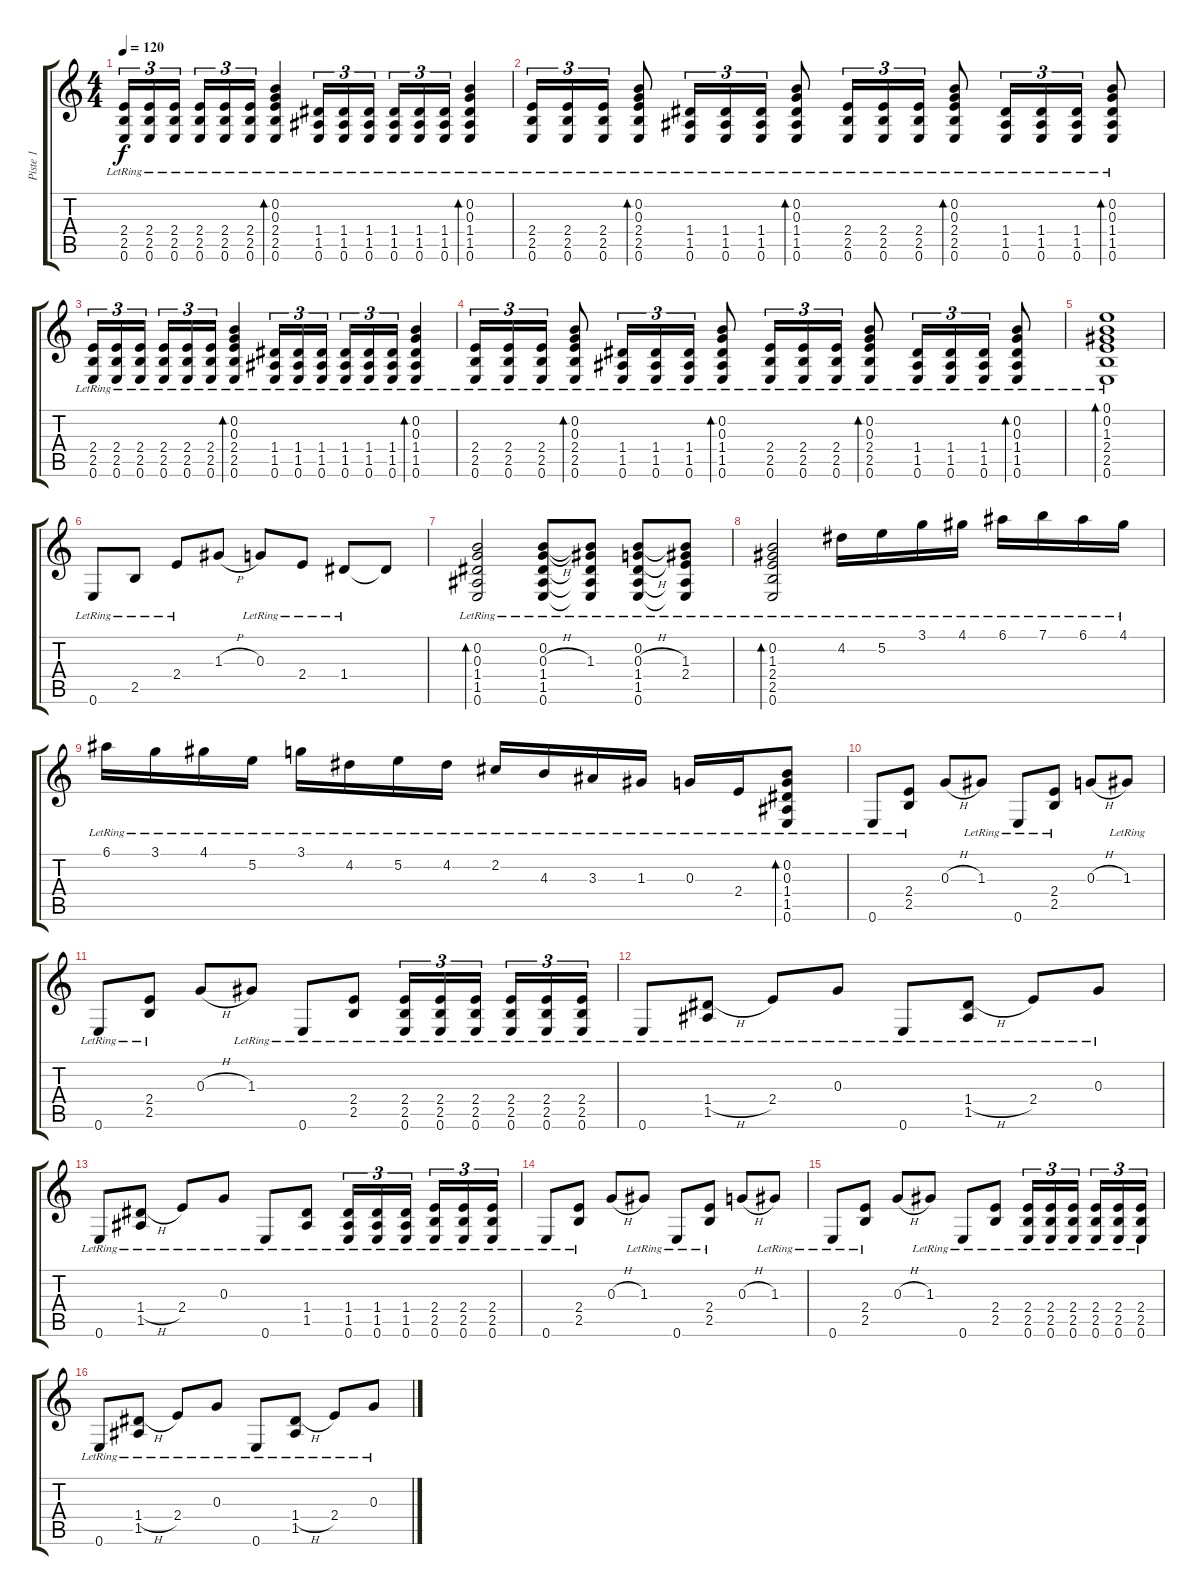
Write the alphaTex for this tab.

\track ("Piste 1" "Piste 1") {instrument acousticguitarnylon}
\staff {score tabs}
\tuning (E4 B3 G3 D3 A2 E2) {hide}
\ts (4 4)
\tempo 120
\clef g2
\ks c
(2.4{lr} 2.5{lr} 0.6{lr}).16{tu (3 2) dy f instrument acousticguitarnylon} (2.4{lr} 2.5{lr} 0.6{lr}).16{tu (3 2)} (2.4{lr} 2.5{lr} 0.6{lr}).16{tu (3 2)} (2.4{lr} 2.5{lr} 0.6{lr}).16{tu (3 2)} (2.4{lr} 2.5{lr} 0.6{lr}).16{tu (3 2)} (2.4{lr} 2.5{lr} 0.6{lr}).16{tu (3 2)} (0.2{lr} 0.3{lr} 2.4{lr} 2.5{lr} 0.6{lr}).4{bd 60} (1.4{lr} 1.5{lr} 0.6{lr}).16{tu (3 2)} (1.4{lr} 1.5{lr} 0.6{lr}).16{tu (3 2)} (1.4{lr} 1.5{lr} 0.6{lr}).16{tu (3 2)} (1.4{lr} 1.5{lr} 0.6{lr}).16{tu (3 2)} (1.4{lr} 1.5{lr} 0.6{lr}).16{tu (3 2)} (1.4{lr} 1.5{lr} 0.6{lr}).16{tu (3 2)} (0.2{lr} 0.3{lr} 1.4{lr} 1.5{lr} 0.6{lr}).4{bd 60} |
(2.4{lr} 2.5{lr} 0.6{lr}).16{tu (3 2)} (2.4{lr} 2.5{lr} 0.6{lr}).16{tu (3 2)} (2.4{lr} 2.5{lr} 0.6{lr}).16{tu (3 2)} (0.2{lr} 0.3{lr} 2.4{lr} 2.5{lr} 0.6{lr}).8{bd 60} (1.4{lr} 1.5{lr} 0.6{lr}).16{tu (3 2)} (1.4{lr} 1.5{lr} 0.6{lr}).16{tu (3 2)} (1.4{lr} 1.5{lr} 0.6{lr}).16{tu (3 2)} (0.2{lr} 0.3{lr} 1.4{lr} 1.5{lr} 0.6{lr}).8{bd 60} (2.4{lr} 2.5{lr} 0.6{lr}).16{tu (3 2)} (2.4{lr} 2.5{lr} 0.6{lr}).16{tu (3 2)} (2.4{lr} 2.5{lr} 0.6{lr}).16{tu (3 2)} (0.2{lr} 0.3{lr} 2.4{lr} 2.5{lr} 0.6{lr}).8{bd 60} (1.4{lr} 1.5{lr} 0.6{lr}).16{tu (3 2)} (1.4{lr} 1.5{lr} 0.6{lr}).16{tu (3 2)} (1.4{lr} 1.5{lr} 0.6{lr}).16{tu (3 2)} (0.2{lr} 0.3{lr} 1.4{lr} 1.5{lr} 0.6{lr}).8{bd 60} |
(2.4{lr} 2.5{lr} 0.6{lr}).16{tu (3 2)} (2.4{lr} 2.5{lr} 0.6{lr}).16{tu (3 2)} (2.4{lr} 2.5{lr} 0.6{lr}).16{tu (3 2)} (2.4{lr} 2.5{lr} 0.6{lr}).16{tu (3 2)} (2.4{lr} 2.5{lr} 0.6{lr}).16{tu (3 2)} (2.4{lr} 2.5{lr} 0.6{lr}).16{tu (3 2)} (0.2{lr} 0.3{lr} 2.4{lr} 2.5{lr} 0.6{lr}).4{bd 60} (1.4{lr} 1.5{lr} 0.6{lr}).16{tu (3 2)} (1.4{lr} 1.5{lr} 0.6{lr}).16{tu (3 2)} (1.4{lr} 1.5{lr} 0.6{lr}).16{tu (3 2)} (1.4{lr} 1.5{lr} 0.6{lr}).16{tu (3 2)} (1.4{lr} 1.5{lr} 0.6{lr}).16{tu (3 2)} (1.4{lr} 1.5{lr} 0.6{lr}).16{tu (3 2)} (0.2{lr} 0.3{lr} 1.4{lr} 1.5{lr} 0.6{lr}).4{bd 60} |
(2.4{lr} 2.5{lr} 0.6{lr}).16{tu (3 2)} (2.4{lr} 2.5{lr} 0.6{lr}).16{tu (3 2)} (2.4{lr} 2.5{lr} 0.6{lr}).16{tu (3 2)} (0.2{lr} 0.3{lr} 2.4{lr} 2.5{lr} 0.6{lr}).8{bd 60} (1.4{lr} 1.5{lr} 0.6{lr}).16{tu (3 2)} (1.4{lr} 1.5{lr} 0.6{lr}).16{tu (3 2)} (1.4{lr} 1.5{lr} 0.6{lr}).16{tu (3 2)} (0.2{lr} 0.3{lr} 1.4{lr} 1.5{lr} 0.6{lr}).8{bd 60} (2.4{lr} 2.5{lr} 0.6{lr}).16{tu (3 2)} (2.4{lr} 2.5{lr} 0.6{lr}).16{tu (3 2)} (2.4{lr} 2.5{lr} 0.6{lr}).16{tu (3 2)} (0.2{lr} 0.3{lr} 2.4{lr} 2.5{lr} 0.6{lr}).8{bd 60} (1.4{lr} 1.5{lr} 0.6{lr}).16{tu (3 2)} (1.4{lr} 1.5{lr} 0.6{lr}).16{tu (3 2)} (1.4{lr} 1.5{lr} 0.6{lr}).16{tu (3 2)} (0.2{lr} 0.3{lr} 1.4{lr} 1.5{lr} 0.6{lr}).8{bd 60} |
(0.1{lr} 0.2{lr} 1.3{lr} 2.4{lr} 2.5{lr} 0.6{lr}).1{bd 240} |
0.6{lr}.8 2.5{lr}.8 2.4{lr}.8 1.3{h}.8 0.3{lr}.8 2.4{lr}.8 1.4{lr}.8 1.4{t}.8 |
(0.2{lr} 0.3{lr} 1.4{lr} 1.5{lr} 0.6{lr}).2{bd 240} (0.2{lr} 0.3{h} 1.4{lr} 1.5{lr} 0.6{lr}).8 (0.2{t} 1.3{lr} 1.4{t} 1.5{t} 0.6{t}).8 (0.2{lr} 0.3{h} 1.4{h} 1.5{lr} 0.6{lr}).8 (0.2{t} 1.3{lr} 2.4{lr} 1.5{t} 0.6{t}).8 |
(0.2{lr} 1.3{lr} 2.4{lr} 2.5{lr} 0.6{lr}).2{bd 240} 4.2{lr}.16 5.2{lr}.16 3.1{lr}.16 4.1{lr}.16 6.1{lr}.16 7.1{lr}.16 6.1{lr}.16 4.1{lr}.16 |
6.1{lr}.16 3.1{lr}.16 4.1{lr}.16 5.2{lr}.16 3.1{lr}.16 4.2{lr}.16 5.2{lr}.16 4.2{lr}.16 2.2{lr}.16 4.3{lr}.16 3.3{lr}.16 1.3{lr}.16 0.3{lr}.16 2.4{lr}.16 (0.2{lr} 0.3{lr} 1.4{lr} 1.5{lr} 0.6{lr}).8{bd 60} |
0.6{lr}.8 (2.4{lr} 2.5{lr}).8 0.3{h}.8 1.3{lr}.8 0.6{lr}.8 (2.4{lr} 2.5{lr}).8 0.3{h}.8 1.3{lr}.8 |
0.6{lr}.8 (2.4{lr} 2.5{lr}).8 0.3{h}.8 1.3{lr}.8 0.6{lr}.8 (2.4{lr} 2.5{lr}).8 (2.4{lr} 2.5{lr} 0.6{lr}).16{tu (3 2)} (2.4{lr} 2.5{lr} 0.6{lr}).16{tu (3 2)} (2.4{lr} 2.5{lr} 0.6{lr}).16{tu (3 2)} (2.4{lr} 2.5{lr} 0.6{lr}).16{tu (3 2)} (2.4{lr} 2.5{lr} 0.6{lr}).16{tu (3 2)} (2.4{lr} 2.5{lr} 0.6{lr}).16{tu (3 2)} |
0.6{lr}.8 (1.4{h} 1.5{lr}).8 2.4{lr}.8 0.3{lr}.8 0.6{lr}.8 (1.4{h} 1.5{lr}).8 2.4{lr}.8 0.3{lr}.8 |
0.6{lr}.8 (1.4{h} 1.5{lr}).8 2.4{lr}.8 0.3{lr}.8 0.6{lr}.8 (1.4{lr} 1.5{lr}).8 (1.4{lr} 1.5{lr} 0.6{lr}).16{tu (3 2)} (1.4{lr} 1.5{lr} 0.6{lr}).16{tu (3 2)} (1.4{lr} 1.5{lr} 0.6{lr}).16{tu (3 2)} (2.4{lr} 2.5{lr} 0.6{lr}).16{tu (3 2)} (2.4{lr} 2.5{lr} 0.6{lr}).16{tu (3 2)} (2.4{lr} 2.5{lr} 0.6{lr}).16{tu (3 2)} |
0.6{lr}.8 (2.4{lr} 2.5{lr}).8 0.3{h}.8 1.3{lr}.8 0.6{lr}.8 (2.4{lr} 2.5{lr}).8 0.3{h}.8 1.3{lr}.8 |
0.6{lr}.8 (2.4{lr} 2.5{lr}).8 0.3{h}.8 1.3{lr}.8 0.6{lr}.8 (2.4{lr} 2.5{lr}).8 (2.4{lr} 2.5{lr} 0.6{lr}).16{tu (3 2)} (2.4{lr} 2.5{lr} 0.6{lr}).16{tu (3 2)} (2.4{lr} 2.5{lr} 0.6{lr}).16{tu (3 2)} (2.4{lr} 2.5{lr} 0.6{lr}).16{tu (3 2)} (2.4{lr} 2.5{lr} 0.6{lr}).16{tu (3 2)} (2.4{lr} 2.5{lr} 0.6{lr}).16{tu (3 2)} |
0.6{lr}.8 (1.4{h} 1.5{lr}).8 2.4{lr}.8 0.3{lr}.8 0.6{lr}.8 (1.4{h} 1.5{lr}).8 2.4{lr}.8 0.3{lr}.8
